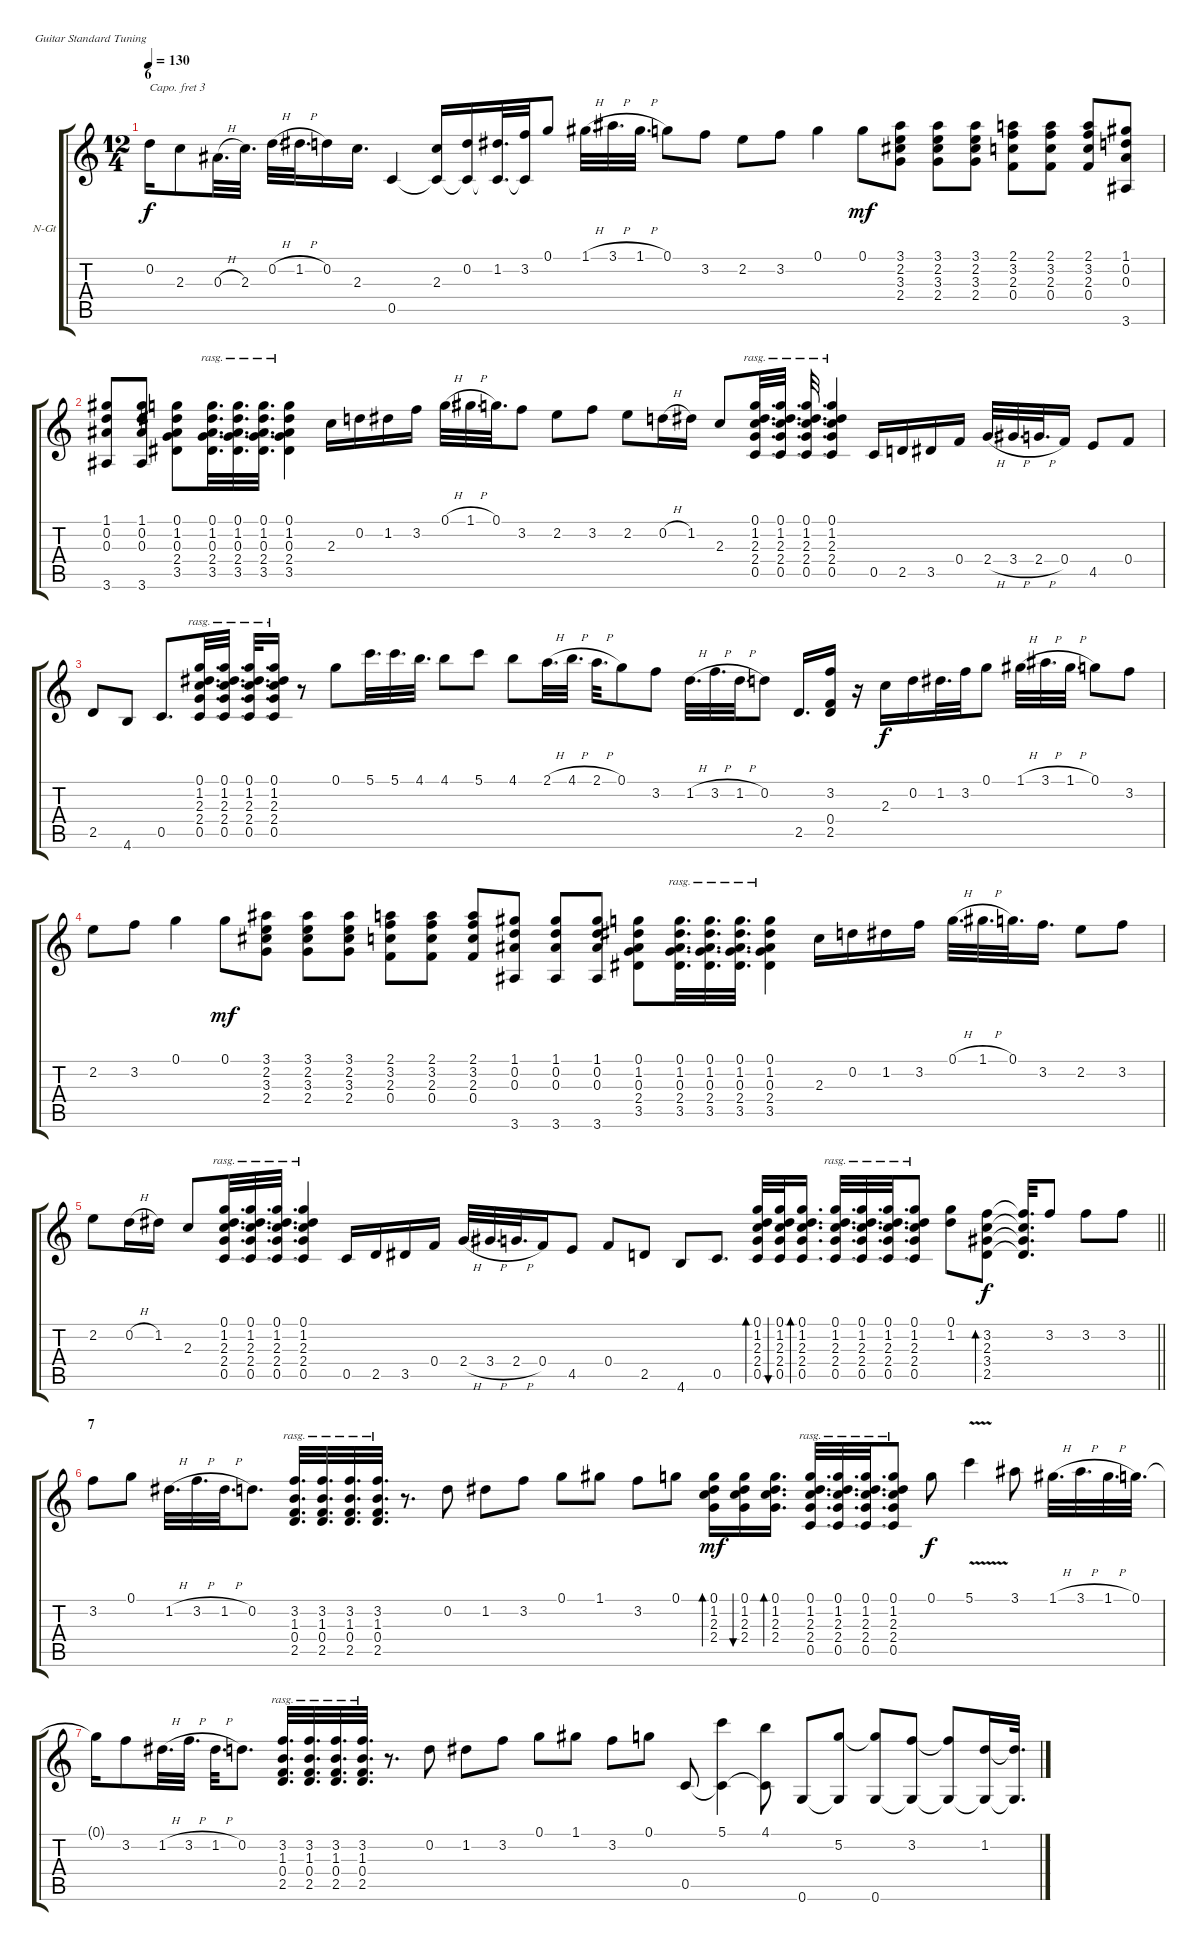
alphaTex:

\bracketExtendMode groupsimilarinstruments
\firstSystemTrackNameOrientation horizontal
\otherSystemsTrackNameOrientation horizontal
\track ("Track 1" "N-Gt") {instrument acousticguitarnylon}
\staff {score tabs}
\capo 3
\tuning (E4 B3 G3 D3 A2 E2)
\ts (12 4)
\section ("" "6")
\tempo 130
\clef g2
\ks c
0.2{t}.16{dy f} 2.3.8 0.3{h}.32{d} 2.3.32{d} 0.2{h}.32{d} 1.2{h}.32{d} 0.2.16 2.3.16{d} 0.5.4 (2.3 0.5{t}).16 (0.2 0.5{t}).16 (1.2 0.5{t}).32{d} (3.2 0.5{t}).32 0.1.8 1.1{h}.32{d} 3.1{h}.32{d} 1.1{h}.32{d} 0.1.8 3.2.8 2.2.8 3.2.8 0.1.4 0.1.8{dy mf} (3.1 2.2 3.3 2.4).8 (3.1 2.2 3.3 2.4).8 (3.1 2.2 3.3 2.4).8 (2.1 3.2 2.3 0.4).8 (2.1 3.2 2.3 0.4).8 (2.1 3.2 2.3 0.4).8 (1.1 0.2 0.3 3.6).8 |
(1.1 0.2 0.3 3.6).8 (1.1 0.2 0.3 3.6).8 (0.1 1.2 0.3 2.4 3.5).8 (0.1 1.2 0.3 2.4 3.5).32{d rasg amianapaest} (0.1 1.2 0.3 2.4 3.5).32{d rasg amianapaest} (0.1 1.2 0.3 2.4 3.5).32{d rasg amianapaest} (0.1 1.2 0.3 2.4 3.5).4{rasg amianapaest} 2.3.16 0.2.16 1.2.16 3.2.16 0.1{h}.32{d} 1.1{h}.32{d} 0.1.32{d} 3.2.8 2.2.8 3.2.8 2.2.8 0.2{h}.16 1.2.16 2.3.8 (0.1 1.2 2.3 2.4 0.5).32{d rasg amianapaest} (0.1 1.2 2.3 2.4 0.5).32{d rasg amianapaest} (0.1 1.2 2.3 2.4 0.5).32{d rasg amianapaest} (0.1 1.2 2.3 2.4 0.5).4{rasg amianapaest} 0.5.16 2.5.16 3.5.16 0.4.16 2.4{h}.32{d} 3.4{h}.32{d} 2.4{h}.32{d} 0.4.16 4.5.8 0.4.8 |
2.5.8 4.6.8 0.5.8{d} (0.1 1.2 2.3 2.4 0.5).32{d rasg amianapaest} (0.1 1.2 2.3 2.4 0.5).32{d rasg amianapaest} (0.1 1.2 2.3 2.4 0.5).32{d rasg amianapaest} (0.1 1.2 2.3 2.4 0.5).16{rasg amianapaest} r.8 0.1.8 5.1.32{d} 5.1.32{d} 4.1.32{d} 4.1.8 5.1.8 4.1.8 2.1{h}.32{d} 4.1{h}.32{d} 2.1{h}.32{d} 0.1.8 3.2.8 1.2{h}.32{d} 3.2{h}.32{d} 1.2{h}.32{d} 0.2.8 2.5.16{d} (3.2 0.4 2.5).16 r.16 2.3.16{dy f} 0.2.16 1.2.32{d} 3.2.32 0.1.8 1.1{h}.32{d} 3.1{h}.32{d} 1.1{h}.32{d} 0.1.8 3.2.8 |
2.2.8 3.2.8 0.1.4 0.1.8{dy mf} (3.1 2.2 3.3 2.4).8 (3.1 2.2 3.3 2.4).8 (3.1 2.2 3.3 2.4).8 (2.1 3.2 2.3 0.4).8 (2.1 3.2 2.3 0.4).8 (2.1 3.2 2.3 0.4).8 (1.1 0.2 0.3 3.6).8 (1.1 0.2 0.3 3.6).8 (1.1 0.2 0.3 3.6).8 (0.1 1.2 0.3 2.4 3.5).8 (0.1 1.2 0.3 2.4 3.5).32{d rasg amianapaest} (0.1 1.2 0.3 2.4 3.5).32{d rasg amianapaest} (0.1 1.2 0.3 2.4 3.5).32{d rasg amianapaest} (0.1 1.2 0.3 2.4 3.5).4{rasg amianapaest} 2.3.16 0.2.16 1.2.16 3.2.16 0.1{h}.32{d} 1.1{h}.32{d} 0.1.32{d} 3.2.16{d} 2.2.8 3.2.8 |
\barLineRight lightlight
2.2.8 0.2{h}.16 1.2.16 2.3.8 (0.1 1.2 2.3 2.4 0.5).32{d rasg amianapaest} (0.1 1.2 2.3 2.4 0.5).32{d rasg amianapaest} (0.1 1.2 2.3 2.4 0.5).32{d rasg amianapaest} (0.1 1.2 2.3 2.4 0.5).4{rasg amianapaest} 0.5.16 2.5.16 3.5.16 0.4.16 2.4{h}.32{d} 3.4{h}.32{d} 2.4{h}.32{d} 0.4.16 4.5.8 0.4.8 2.5.8 4.6.8 0.5.8{d} (0.1 1.2 2.3 2.4 0.5).32{bd 30} (0.1 1.2 2.3 2.4 0.5).32{bu 30} (0.1 1.2 2.3 2.4 0.5).16{d bd 30} (0.1 1.2 2.3 2.4 0.5).32{d rasg amianapaest} (0.1 1.2 2.3 2.4 0.5).32{d rasg amianapaest} (0.1 1.2 2.3 2.4 0.5).32{d rasg amianapaest} (0.1 1.2 2.3 2.4 0.5).8{rasg amianapaest} (0.1 1.2).8 (3.2 2.3 3.4 2.5).8{bd 240 dy f} (3.2{t} 2.3{t} 3.4{t} 2.5{t}).32{d} 3.2.8 3.2.8 3.2.8 |
\section ("" "7")
3.2.8 0.1.8 1.2{h}.32{d} 3.2{h}.32{d} 1.2{h}.32{d} 0.2.8{d} (3.2 1.3 0.4 2.5).32{d rasg amianapaest} (3.2 1.3 0.4 2.5).32{d rasg amianapaest} (3.2 1.3 0.4 2.5).32{d rasg amianapaest} (3.2 1.3 0.4 2.5).32{d rasg amianapaest} r.8{d} 0.2.8 1.2.8 3.2.8 0.1.8 1.1.8 3.2.8 0.1.8 (0.1 1.2 2.3 2.4).16{bd 30 dy mf} (0.1 1.2 2.3 2.4).16{bu 30} (0.1 1.2 2.3 2.4).16{d bd 30} (0.1 1.2 2.3 2.4 0.5).32{d rasg amianapaest} (0.1 1.2 2.3 2.4 0.5).32{d rasg amianapaest} (0.1 1.2 2.3 2.4 0.5).32{d rasg amianapaest} (0.1 1.2 2.3 2.4 0.5).8{rasg amianapaest} 0.1.8{dy f} 5.1{v}.4 3.1.8 1.1{h}.32{d} 3.1{h}.32{d} 1.1{h}.32{d} 0.1.32{d} |
0.1{t}.16 3.2.8 1.2{h}.32{d} 3.2{h}.32{d} 1.2{h}.32{d} 0.2.8{d} (3.2 1.3 0.4 2.5).32{d rasg amianapaest} (3.2 1.3 0.4 2.5).32{d rasg amianapaest} (3.2 1.3 0.4 2.5).32{d rasg amianapaest} (3.2 1.3 0.4 2.5).32{d rasg amianapaest} r.8{d} 0.2.8 1.2.8 3.2.8 0.1.8 1.1.8 3.2.8 0.1.8 0.5.8 (5.1 0.5{t}).4 (4.1 0.5{t}).8 0.6.8 (5.2 0.6{t}).8 (5.2{t} 0.6).8 (3.2 0.6{t}).8 (3.2{t} 0.6{t}).8 (1.2 0.6{t}).16 (1.2{t} 0.6{t}).32{d}
